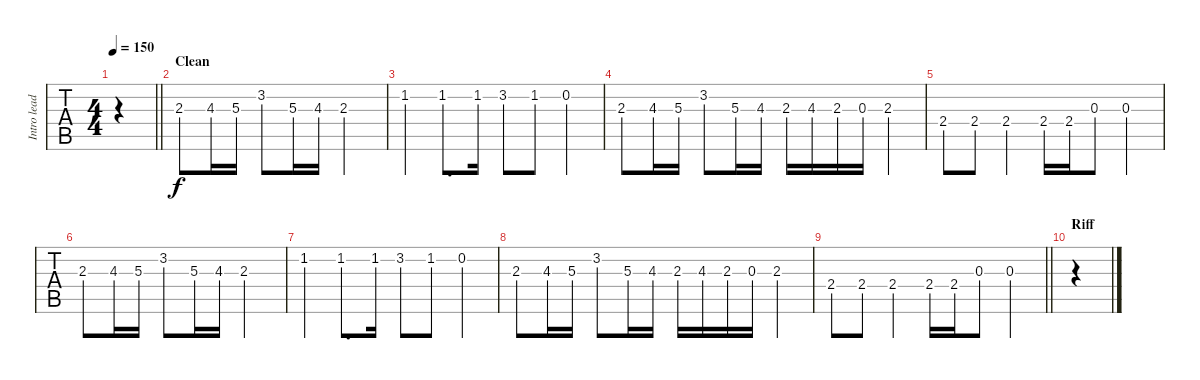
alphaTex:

\track ("Intro lead" "Intro lead") {instrument acousticguitarsteel}
\staff {tabs}
\tuning (D4 A3 F3 C3 G2 D2) {hide}
\ts (4 4)
\tempo 150
\clef g2
\barLineRight lightlight
\ks c
|
\section ("" "Clean")
2.3.8 4.3.16 5.3.16 3.2.8 5.3.16 4.3.16 2.3.2 |
1.2.4 1.2.8{d} 1.2.16 3.2.8 1.2.8 0.2.4 |
2.3.8 4.3.16 5.3.16 3.2.8 5.3.16 4.3.16 2.3.16 4.3.16 2.3.16 0.3.16 2.3.4 |
2.4.8 2.4.8 2.4.4 2.4.16 2.4.16 0.3.8 0.3.4 |
2.3.8 4.3.16 5.3.16 3.2.8 5.3.16 4.3.16 2.3.2 |
1.2.4 1.2.8{d} 1.2.16 3.2.8 1.2.8 0.2.4 |
2.3.8 4.3.16 5.3.16 3.2.8 5.3.16 4.3.16 2.3.16 4.3.16 2.3.16 0.3.16 2.3.4 |
\barLineRight lightlight
2.4.8 2.4.8 2.4.4 2.4.16 2.4.16 0.3.8 0.3.4 |
\section ("" "Riff")
